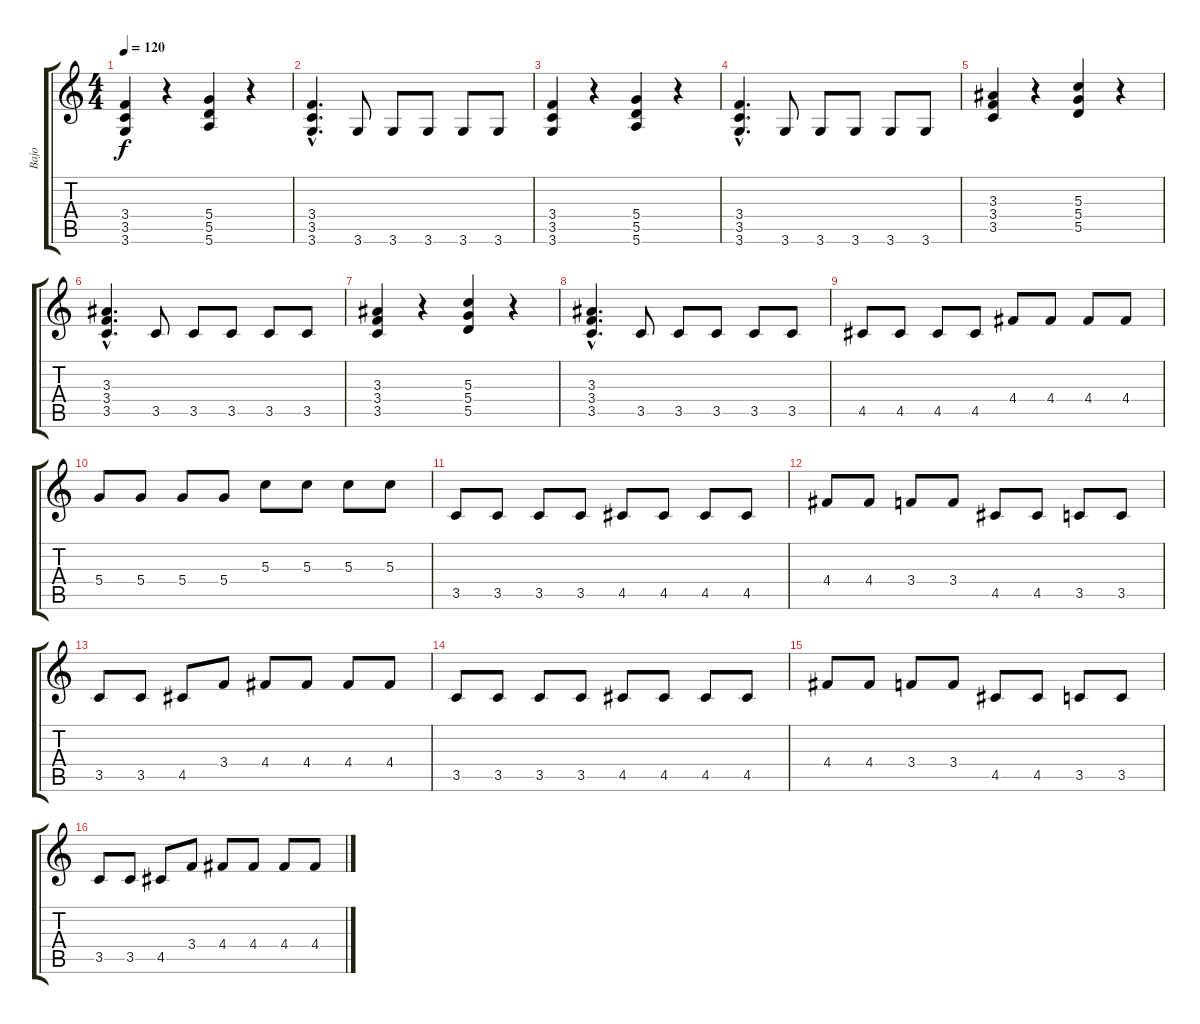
\track ("Bajo" "Bajo") {instrument electricbassfinger}
\staff {score tabs}
\tuning (E4 B3 G3 D3 A2 E2) {hide}
\ts (4 4)
\tempo 120
\clef g2
\ks c
(3.4 3.5 3.6).4{dy f instrument electricbassfinger} r.4 (5.4 5.5 5.6).4 r.4 |
(3.4{hac} 3.5{hac} 3.6{hac}).4{d} 3.6.8 3.6.8 3.6.8 3.6.8 3.6.8 |
(3.4 3.5 3.6).4 r.4 (5.4 5.5 5.6).4 r.4 |
(3.4{hac} 3.5{hac} 3.6{hac}).4{d} 3.6.8 3.6.8 3.6.8 3.6.8 3.6.8 |
(3.3 3.4 3.5).4 r.4 (5.3 5.4 5.5).4 r.4 |
(3.3{hac} 3.4{hac} 3.5{hac}).4{d} 3.5.8 3.5.8 3.5.8 3.5.8 3.5.8 |
(3.3 3.4 3.5).4 r.4 (5.3 5.4 5.5).4 r.4 |
(3.3{hac} 3.4{hac} 3.5{hac}).4{d} 3.5.8 3.5.8 3.5.8 3.5.8 3.5.8 |
4.5.8 4.5.8 4.5.8 4.5.8 4.4.8 4.4.8 4.4.8 4.4.8 |
5.4.8 5.4.8 5.4.8 5.4.8 5.3.8 5.3.8 5.3.8 5.3.8 |
3.5.8 3.5.8 3.5.8 3.5.8 4.5.8 4.5.8 4.5.8 4.5.8 |
4.4.8 4.4.8 3.4.8 3.4.8 4.5.8 4.5.8 3.5.8 3.5.8 |
3.5.8 3.5.8 4.5.8 3.4.8 4.4.8 4.4.8 4.4.8 4.4.8 |
3.5.8 3.5.8 3.5.8 3.5.8 4.5.8 4.5.8 4.5.8 4.5.8 |
4.4.8 4.4.8 3.4.8 3.4.8 4.5.8 4.5.8 3.5.8 3.5.8 |
3.5.8 3.5.8 4.5.8 3.4.8 4.4.8 4.4.8 4.4.8 4.4.8
